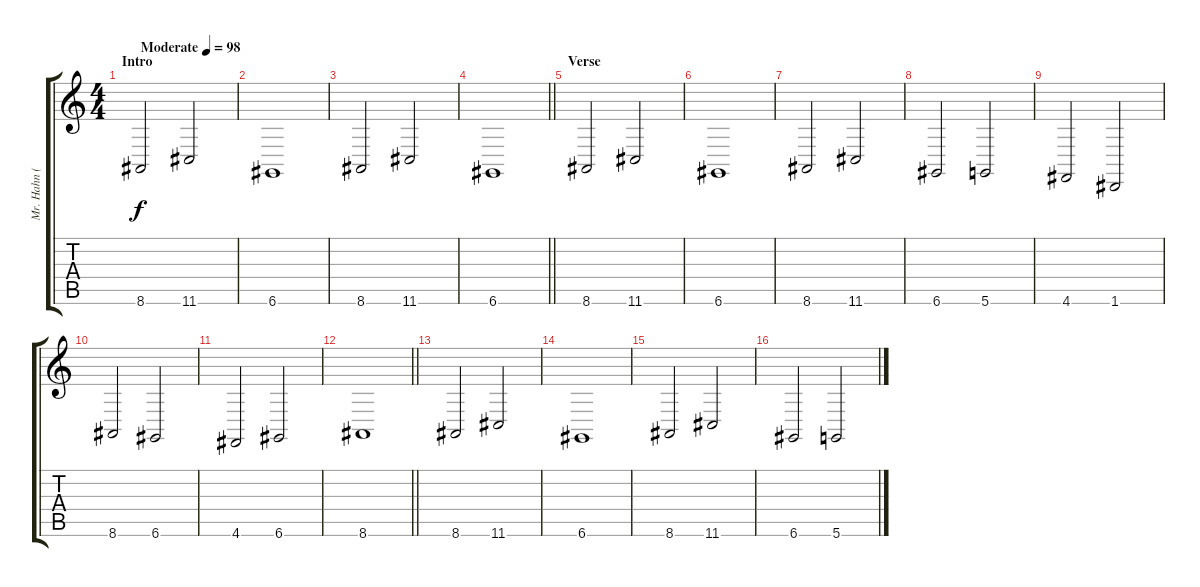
\track ("Mr. Hahn (Effects)" "Mr. Hahn (") {instrument tremolostrings}
\staff {score tabs}
\tuning (E4 B3 G3 D3 A2 D2) {hide}
\ts (4 4)
\section ("" "Intro")
\tempo (98 "Moderate")
\clef g2
\ks c
8.6.2{dy f instrument tremolostrings} 11.6.2 |
6.6.1 |
8.6.2 11.6.2 |
\barLineRight lightlight
6.6.1 |
\section ("" "Verse")
8.6.2 11.6.2 |
6.6.1 |
8.6.2 11.6.2 |
6.6.2 5.6.2 |
4.6.2 1.6.2 |
8.6.2 6.6.2 |
4.6.2 6.6.2 |
\barLineRight lightlight
8.6.1 |
8.6.2 11.6.2 |
6.6.1 |
8.6.2 11.6.2 |
6.6.2 5.6.2
